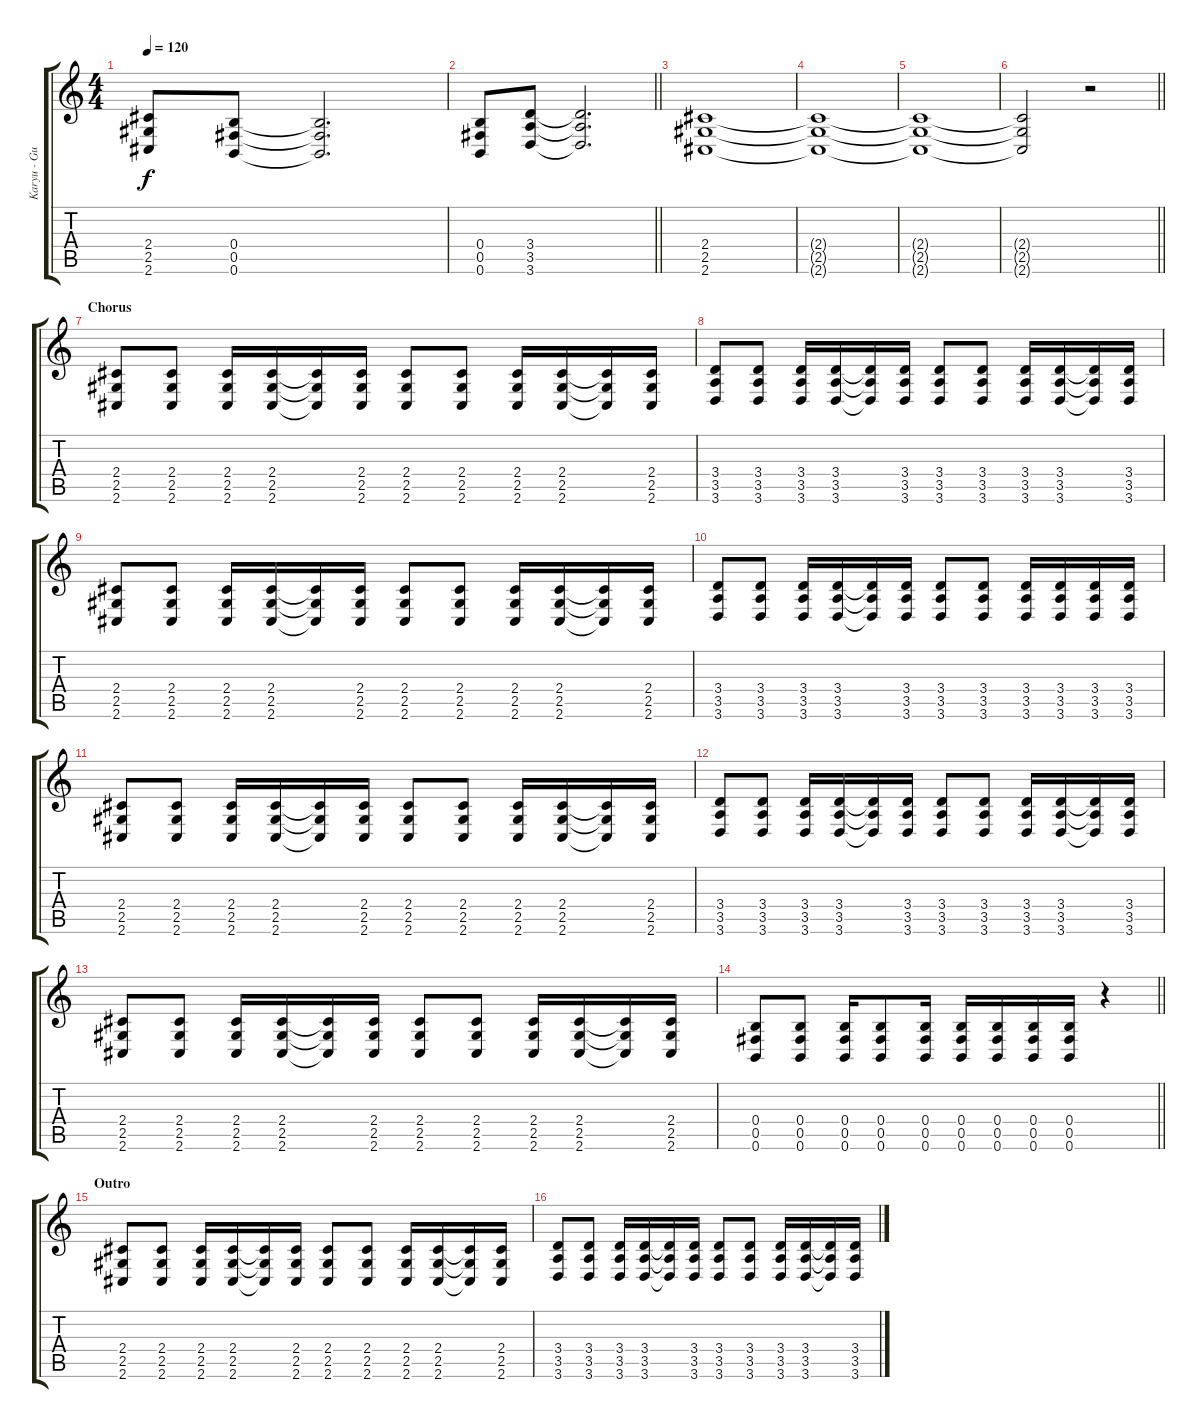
\track ("Karyu - Guitar 2" "Karyu - Gu") {instrument distortionguitar}
\staff {score tabs}
\tuning (Db4 Ab3 E3 B2 Gb2 B1) {hide}
\ts (4 4)
\tempo 120
\clef g2
\ks c
(2.4 2.5 2.6).8{dy f} (0.4 0.5 0.6).8 (0.4{t} 0.5{t} 0.6{t}).2{d} |
\barLineRight lightlight
(0.4 0.5 0.6).8 (3.4 3.5 3.6).8 (3.4{t} 3.5{t} 3.6{t}).2{d} |
\section ("" "")
(2.4 2.5 2.6).1 |
(2.4{t} 2.5{t} 2.6{t}).1 |
(2.4{t} 2.5{t} 2.6{t}).1 |
\barLineRight lightlight
(2.4{t} 2.5{t} 2.6{t}).2 r.2 |
\section ("" "Chorus")
(2.4 2.5 2.6).8 (2.4 2.5 2.6).8 (2.4 2.5 2.6).16 (2.4 2.5 2.6).16 (2.4{t} 2.5{t} 2.6{t}).16 (2.4 2.5 2.6).16 (2.4 2.5 2.6).8 (2.4 2.5 2.6).8 (2.4 2.5 2.6).16 (2.4 2.5 2.6).16 (2.4{t} 2.5{t} 2.6{t}).16 (2.4 2.5 2.6).16 |
(3.4 3.5 3.6).8 (3.4 3.5 3.6).8 (3.4 3.5 3.6).16 (3.4 3.5 3.6).16 (3.4{t} 3.5{t} 3.6{t}).16 (3.4 3.5 3.6).16 (3.4 3.5 3.6).8 (3.4 3.5 3.6).8 (3.4 3.5 3.6).16 (3.4 3.5 3.6).16 (3.4{t} 3.5{t} 3.6{t}).16 (3.4 3.5 3.6).16 |
(2.4 2.5 2.6).8 (2.4 2.5 2.6).8 (2.4 2.5 2.6).16 (2.4 2.5 2.6).16 (2.4{t} 2.5{t} 2.6{t}).16 (2.4 2.5 2.6).16 (2.4 2.5 2.6).8 (2.4 2.5 2.6).8 (2.4 2.5 2.6).16 (2.4 2.5 2.6).16 (2.4{t} 2.5{t} 2.6{t}).16 (2.4 2.5 2.6).16 |
(3.4 3.5 3.6).8 (3.4 3.5 3.6).8 (3.4 3.5 3.6).16 (3.4 3.5 3.6).16 (3.4{t} 3.5{t} 3.6{t}).16 (3.4 3.5 3.6).16 (3.4 3.5 3.6).8 (3.4 3.5 3.6).8 (3.4 3.5 3.6).16 (3.4 3.5 3.6).16 (3.4 3.5 3.6).16 (3.4 3.5 3.6).16 |
(2.4 2.5 2.6).8 (2.4 2.5 2.6).8 (2.4 2.5 2.6).16 (2.4 2.5 2.6).16 (2.4{t} 2.5{t} 2.6{t}).16 (2.4 2.5 2.6).16 (2.4 2.5 2.6).8 (2.4 2.5 2.6).8 (2.4 2.5 2.6).16 (2.4 2.5 2.6).16 (2.4{t} 2.5{t} 2.6{t}).16 (2.4 2.5 2.6).16 |
(3.4 3.5 3.6).8 (3.4 3.5 3.6).8 (3.4 3.5 3.6).16 (3.4 3.5 3.6).16 (3.4{t} 3.5{t} 3.6{t}).16 (3.4 3.5 3.6).16 (3.4 3.5 3.6).8 (3.4 3.5 3.6).8 (3.4 3.5 3.6).16 (3.4 3.5 3.6).16 (3.4{t} 3.5{t} 3.6{t}).16 (3.4 3.5 3.6).16 |
(2.4 2.5 2.6).8 (2.4 2.5 2.6).8 (2.4 2.5 2.6).16 (2.4 2.5 2.6).16 (2.4{t} 2.5{t} 2.6{t}).16 (2.4 2.5 2.6).16 (2.4 2.5 2.6).8 (2.4 2.5 2.6).8 (2.4 2.5 2.6).16 (2.4 2.5 2.6).16 (2.4{t} 2.5{t} 2.6{t}).16 (2.4 2.5 2.6).16 |
\barLineRight lightlight
(0.4 0.5 0.6).8 (0.4 0.5 0.6).8 (0.4 0.5 0.6).16 (0.4 0.5 0.6).8 (0.4 0.5 0.6).16 (0.4 0.5 0.6).16 (0.4 0.5 0.6).16 (0.4 0.5 0.6).16 (0.4 0.5 0.6).16 r.4 |
\section ("" "Outro")
(2.4 2.5 2.6).8 (2.4 2.5 2.6).8 (2.4 2.5 2.6).16 (2.4 2.5 2.6).16 (2.4{t} 2.5{t} 2.6{t}).16 (2.4 2.5 2.6).16 (2.4 2.5 2.6).8 (2.4 2.5 2.6).8 (2.4 2.5 2.6).16 (2.4 2.5 2.6).16 (2.4{t} 2.5{t} 2.6{t}).16 (2.4 2.5 2.6).16 |
(3.4 3.5 3.6).8 (3.4 3.5 3.6).8 (3.4 3.5 3.6).16 (3.4 3.5 3.6).16 (3.4{t} 3.5{t} 3.6{t}).16 (3.4 3.5 3.6).16 (3.4 3.5 3.6).8 (3.4 3.5 3.6).8 (3.4 3.5 3.6).16 (3.4 3.5 3.6).16 (3.4{t} 3.5{t} 3.6{t}).16 (3.4 3.5 3.6).16
